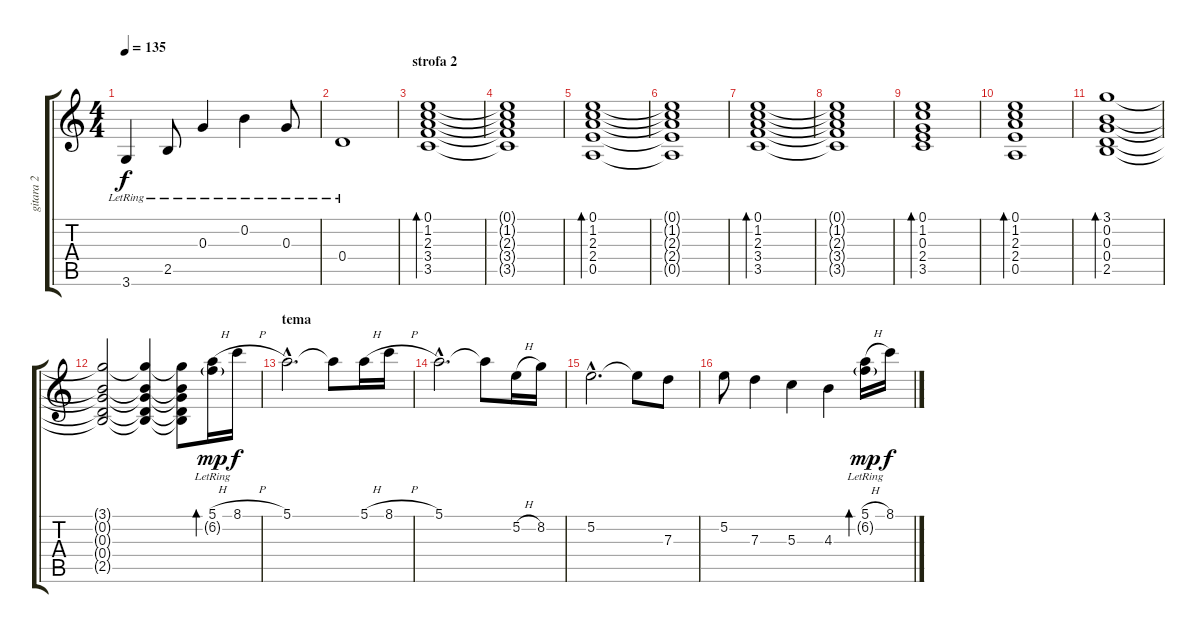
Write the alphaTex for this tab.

\track ("gitara 2" "gitara 2") {instrument distortionguitar}
\staff {score tabs}
\tuning (E4 B3 G3 D3 A2 E2) {hide}
\ts (4 4)
\tempo 135
\clef g2
\ks c
3.6{lr}.4{dy f} 2.5{lr}.8 0.3{lr}.4 0.2{lr}.4 0.3{lr}.8 |
0.4{lr}.1 |
\section ("" "strofa 2")
(0.1 1.2 2.3 3.4 3.5).1{bd 240 volume 11} |
(0.1{t} 1.2{t} 2.3{t} 3.4{t} 3.5{t}).1 |
(0.1 1.2 2.3 2.4 0.5).1{bd 240} |
(0.1{t} 1.2{t} 2.3{t} 2.4{t} 0.5{t}).1 |
(0.1 1.2 2.3 3.4 3.5).1{bd 240} |
(0.1{t} 1.2{t} 2.3{t} 3.4{t} 3.5{t}).1 |
(0.1 1.2 0.3 2.4 3.5).1{bd 240} |
(0.1 1.2 2.3 2.4 0.5).1{bd 240} |
(3.1 0.2 0.3 0.4 2.5).1{bd 240} |
(3.1{t} 0.2{t} 0.3{t} 0.4{t} 2.5{t}).2 (3.1{t} 0.2{t} 0.3{t} 0.4{t} 2.5{t}).4 (3.1{t} 0.2{t} 0.3{t} 0.4{t} 2.5{t}).8 (5.1{h} 6.2{g lr}).16{bd 240 dy mp volume 13} 8.1{h}.16{dy f} |
\section ("" "tema")
5.1{hac}.2{d} 5.1{t}.8 5.1{h}.16 8.1{h}.16 |
5.1{hac}.2{d} 5.1{t}.8 5.2{h}.16 8.2.16 |
5.2{hac}.2{d} 5.2{t}.8 7.3.8 |
5.2.8 7.3.4 5.3.4 4.3.4 (5.1{h} 6.2{g lr}).16{bd 240 dy mp} 8.1.16{dy f}
